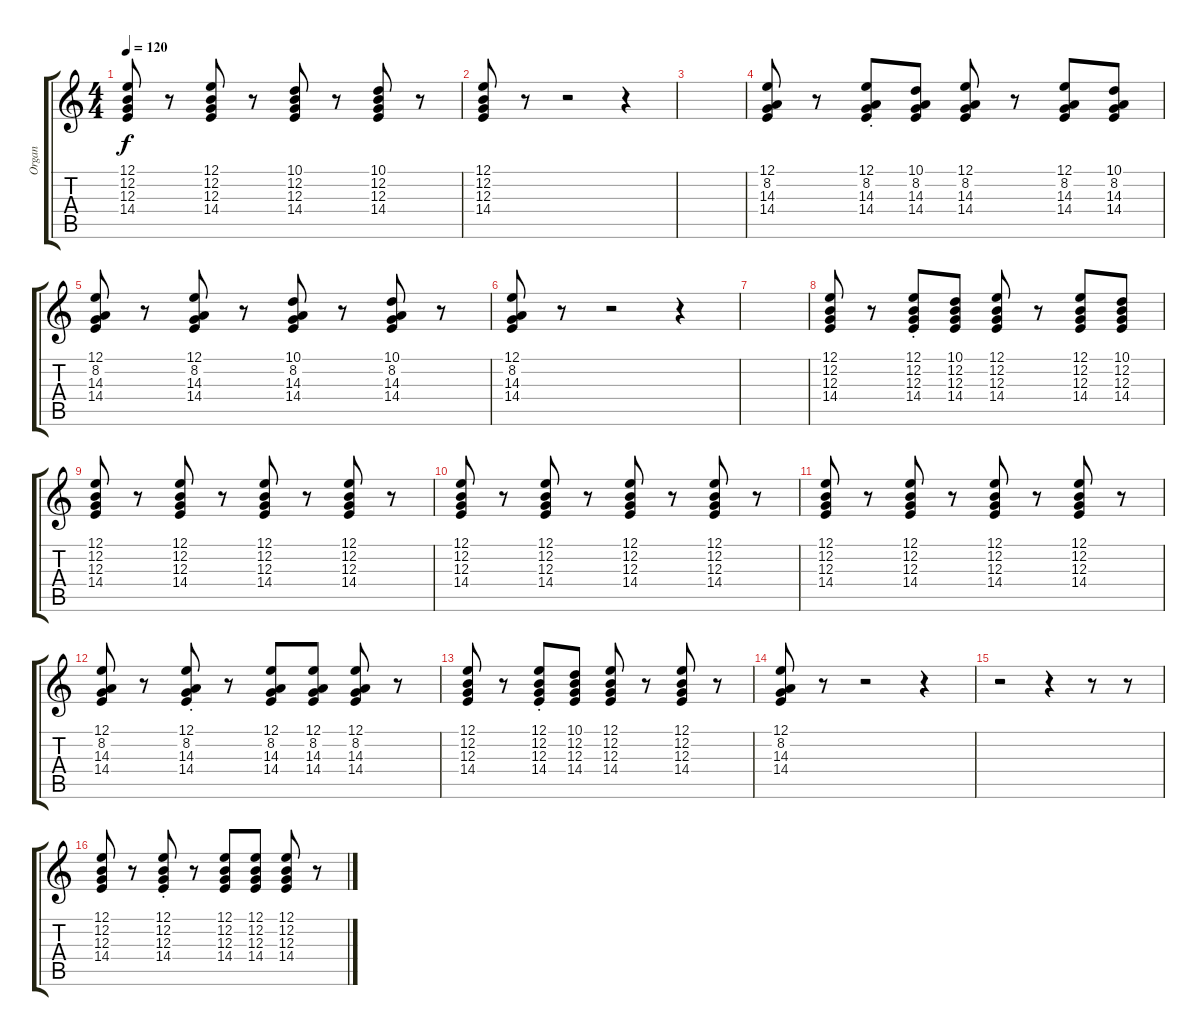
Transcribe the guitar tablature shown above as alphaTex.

\track ("Organ" "Organ") {instrument rockorgan}
\staff {score tabs}
\tuning (E4 B3 G3 D3 A2 E2) {hide}
\ts (4 4)
\tempo 120
\clef g2
\ks c
(12.1 12.2 12.3 14.4).8{dy f} r.8 (12.1 12.2 12.3 14.4).8 r.8 (10.1 12.2 12.3 14.4).8 r.8 (10.1 12.2 12.3 14.4).8 r.8 |
(12.1 12.2 12.3 14.4).8 r.8 r.2 r.4 |
|
(12.1 8.2 14.3 14.4).8 r.8 (12.1 8.2 14.3 14.4{st}).8 (10.1 8.2 14.3 14.4).8 (12.1 8.2 14.3 14.4).8 r.8 (12.1 8.2 14.3 14.4).8 (10.1 8.2 14.3 14.4).8 |
(12.1 8.2 14.3 14.4).8 r.8 (12.1 8.2 14.3 14.4).8 r.8 (10.1 8.2 14.3 14.4).8 r.8 (10.1 8.2 14.3 14.4).8 r.8 |
(12.1 8.2 14.3 14.4).8 r.8 r.2 r.4 |
|
(12.1 12.2 12.3 14.4).8 r.8 (12.1 12.2 12.3 14.4{st}).8 (10.1 12.2 12.3 14.4).8 (12.1 12.2 12.3 14.4).8 r.8 (12.1 12.2 12.3 14.4).8 (10.1 12.2 12.3 14.4).8 |
(12.1 12.2 12.3 14.4).8 r.8 (12.1 12.2 12.3 14.4).8 r.8 (12.1 12.2 12.3 14.4).8 r.8 (12.1 12.2 12.3 14.4).8 r.8 |
(12.1 12.2 12.3 14.4).8 r.8 (12.1 12.2 12.3 14.4).8 r.8 (12.1 12.2 12.3 14.4).8 r.8 (12.1 12.2 12.3 14.4).8 r.8 |
(12.1 12.2 12.3 14.4).8 r.8 (12.1 12.2 12.3 14.4).8 r.8 (12.1 12.2 12.3 14.4).8 r.8 (12.1 12.2 12.3 14.4).8 r.8 |
(12.1 8.2 14.3 14.4).8 r.8 (12.1 8.2 14.3 14.4{st}).8 r.8 (12.1 8.2 14.3 14.4).8 (12.1 8.2 14.3 14.4).8 (12.1 8.2 14.3 14.4).8 r.8 |
(12.1 12.2 12.3 14.4).8 r.8 (12.1 12.2 12.3 14.4{st}).8 (10.1 12.2 12.3 14.4).8 (12.1 12.2 12.3 14.4).8 r.8 (12.1 12.2 12.3 14.4).8 r.8 |
(12.1 8.2 14.3 14.4).8 r.8 r.2 r.4 |
r.2 r.4 r.8 r.8 |
(12.1 12.2 12.3 14.4).8 r.8 (12.1 12.2 12.3 14.4{st}).8 r.8 (12.1 12.2 12.3 14.4).8 (12.1 12.2 12.3 14.4).8 (12.1 12.2 12.3 14.4).8 r.8
